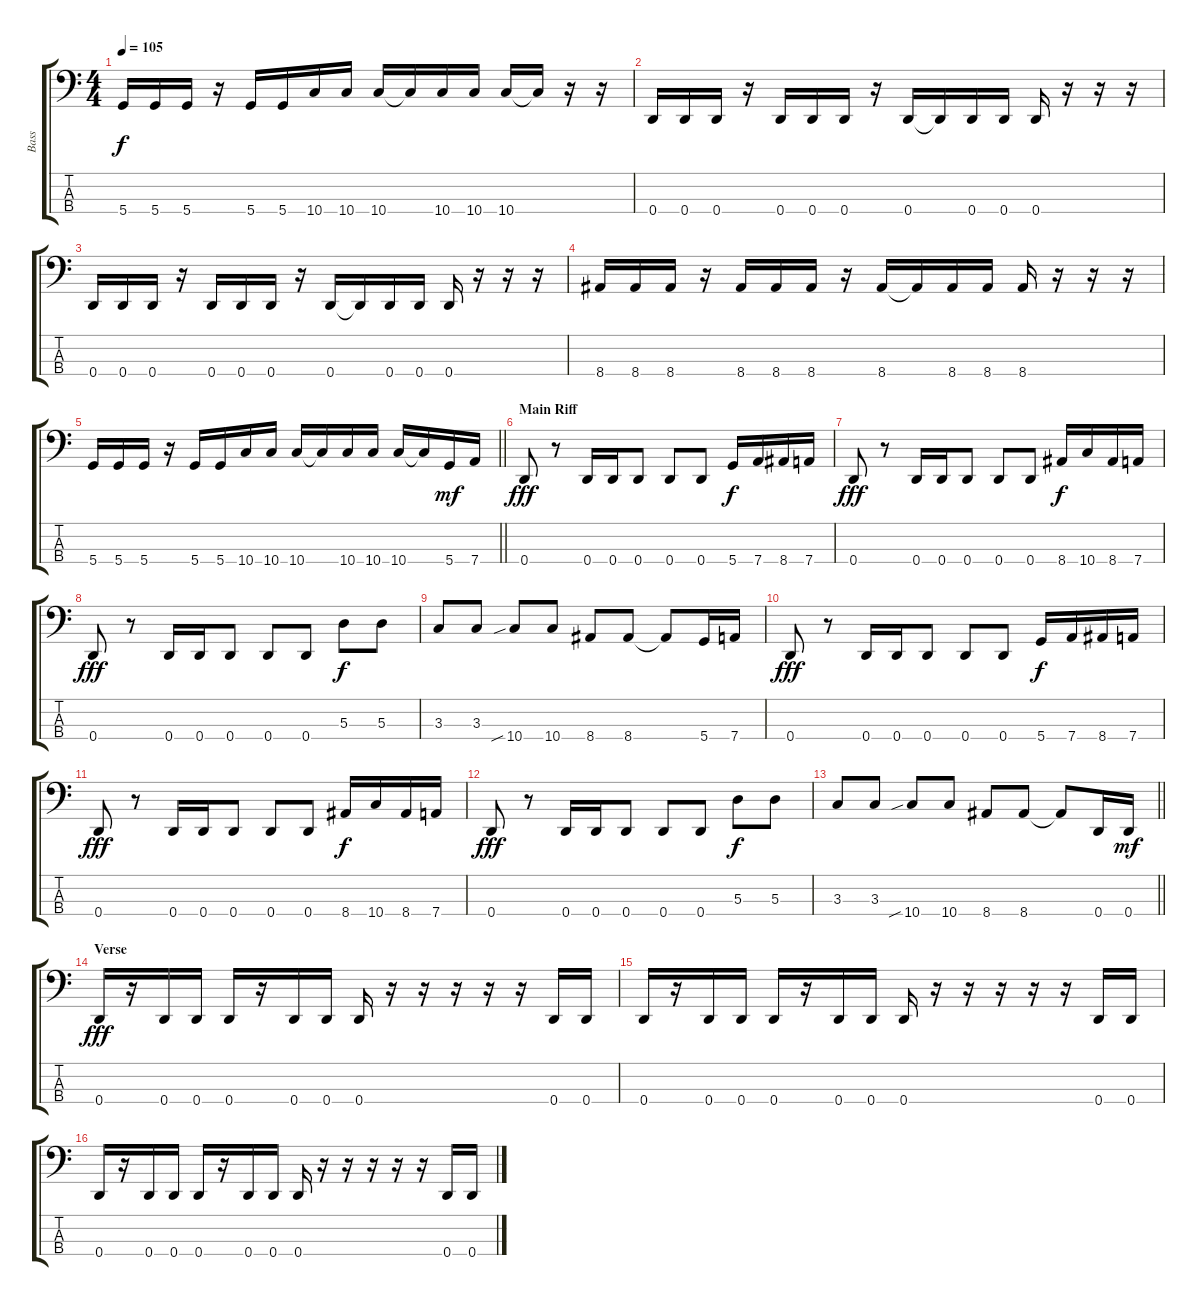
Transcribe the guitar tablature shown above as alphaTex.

\track ("Bass" "Bass") {instrument electricbassfinger}
\staff {score tabs}
\tuning (G2 D2 A1 D1) {hide}
\ts (4 4)
\tempo 105
\clef f4
\ks c
5.4.16{dy f} 5.4.16 5.4.16 r.16 5.4.16 5.4.16 10.4.16 10.4.16 10.4.16 10.4{t}.16 10.4.16 10.4.16 10.4.16 10.4{t}.16 r.16 r.16 |
0.4.16 0.4.16 0.4.16 r.16 0.4.16 0.4.16 0.4.16 r.16 0.4.16 0.4{t}.16 0.4.16 0.4.16 0.4.16 r.16 r.16 r.16 |
0.4.16 0.4.16 0.4.16 r.16 0.4.16 0.4.16 0.4.16 r.16 0.4.16 0.4{t}.16 0.4.16 0.4.16 0.4.16 r.16 r.16 r.16 |
8.4.16 8.4.16 8.4.16 r.16 8.4.16 8.4.16 8.4.16 r.16 8.4.16 8.4{t}.16 8.4.16 8.4.16 8.4.16 r.16 r.16 r.16 |
\barLineRight lightlight
5.4.16 5.4.16 5.4.16 r.16 5.4.16 5.4.16 10.4.16 10.4.16 10.4.16 10.4{t}.16 10.4.16 10.4.16 10.4.16 10.4{t}.16 5.4.16{dy mf} 7.4.16 |
\section ("" "Main Riff")
0.4.8{dy fff} r.8 0.4.16 0.4.16 0.4.8 0.4.8 0.4.8 5.4.16{dy f} 7.4.16 8.4.16 7.4.16 |
0.4.8{dy fff} r.8 0.4.16 0.4.16 0.4.8 0.4.8 0.4.8 8.4.16{dy f} 10.4.16 8.4.16 7.4.16 |
0.4.8{dy fff} r.8 0.4.16 0.4.16 0.4.8 0.4.8 0.4.8 5.3.8{dy f} 5.3.8 |
3.3.8 3.3.8 10.4{sib}.8 10.4.8 8.4.8 8.4.8 8.4{t}.8 5.4.16 7.4.16 |
0.4.8{dy fff} r.8 0.4.16 0.4.16 0.4.8 0.4.8 0.4.8 5.4.16{dy f} 7.4.16 8.4.16 7.4.16 |
0.4.8{dy fff} r.8 0.4.16 0.4.16 0.4.8 0.4.8 0.4.8 8.4.16{dy f} 10.4.16 8.4.16 7.4.16 |
0.4.8{dy fff} r.8 0.4.16 0.4.16 0.4.8 0.4.8 0.4.8 5.3.8{dy f} 5.3.8 |
\barLineRight lightlight
3.3.8 3.3.8 10.4{sib}.8 10.4.8 8.4.8 8.4.8 8.4{t}.8 0.4.16 0.4.16{dy mf} |
\section ("" "Verse")
0.4.16{dy fff} r.16 0.4.16 0.4.16 0.4.16 r.16 0.4.16 0.4.16 0.4.16 r.16 r.16 r.16 r.16 r.16 0.4.16 0.4.16 |
0.4.16 r.16 0.4.16 0.4.16 0.4.16 r.16 0.4.16 0.4.16 0.4.16 r.16 r.16 r.16 r.16 r.16 0.4.16 0.4.16 |
0.4.16 r.16 0.4.16 0.4.16 0.4.16 r.16 0.4.16 0.4.16 0.4.16 r.16 r.16 r.16 r.16 r.16 0.4.16 0.4.16
